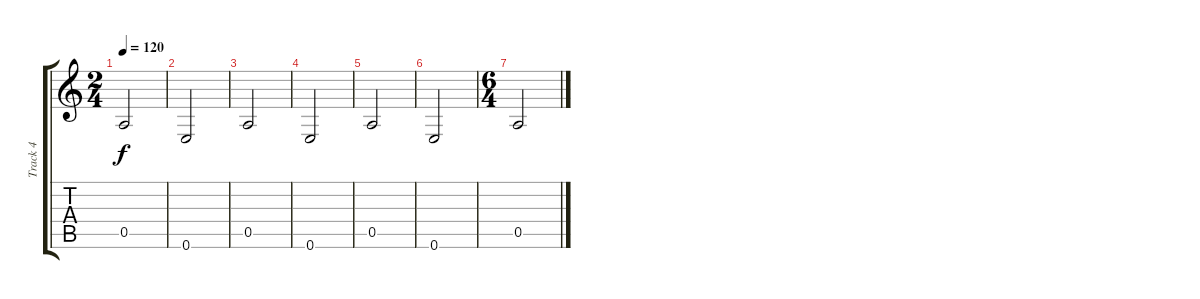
\track ("Track 4" "Track 4") {instrument electricbassfinger}
\staff {score tabs}
\tuning (E4 B3 G3 D3 A2 E2) {hide}
\ts (2 4)
\tempo 120
\clef g2
\ks c
0.5.2{dy f} |
0.6.2 |
0.5.2 |
0.6.2 |
0.5.2 |
0.6.2 |
\ts (6 4)
0.5.2
